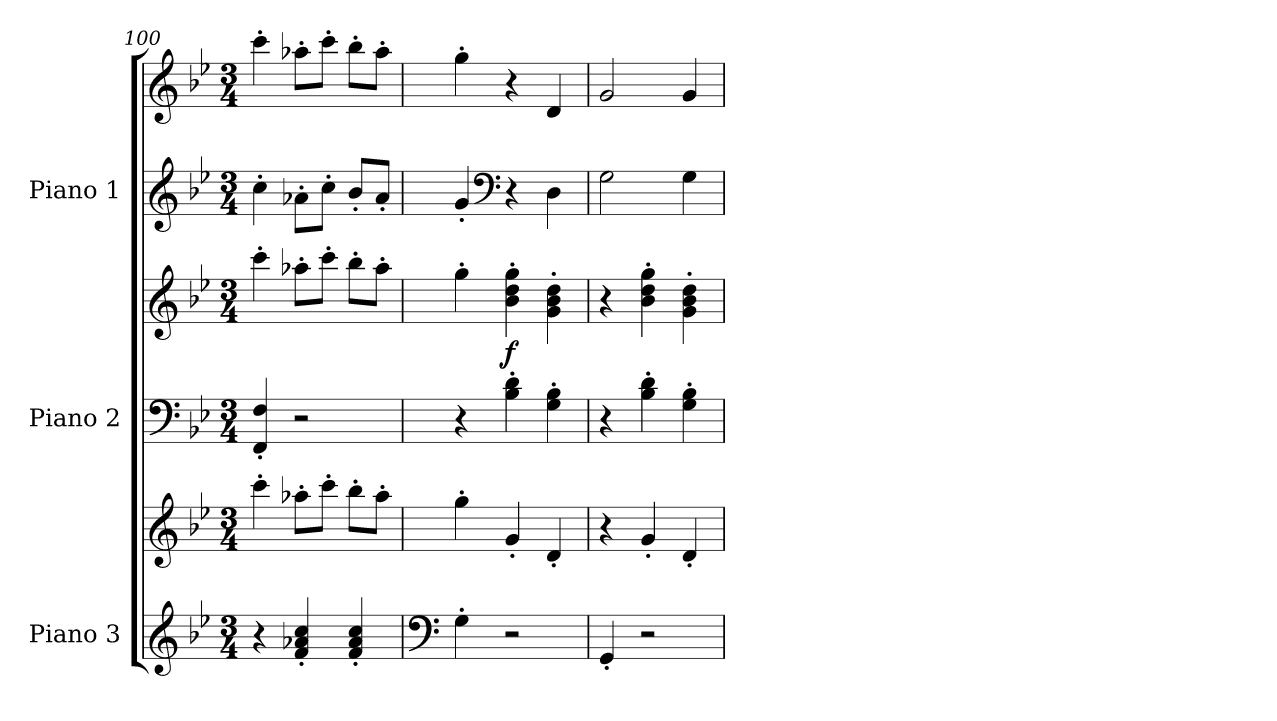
**kern	**kern	**kern	**kern	**dynam	**kern	**kern
*part3	*part3	*part2	*part2	*part2	*part1	*part1
*staff6	*staff5	*staff4	*staff3	*staff3/4	*staff2	*staff1
*I"Piano 3	*	*I"Piano 2	*	*	*I"Piano 1	*
*I'Pno. 3	*	*I'Pno. 2	*	*	*I'Pno. 1	*
*clefG2	*clefG2	*clefF4	*clefG2	*	*clefG2	*clefG2
*k[b-e-]	*k[b-e-]	*k[b-e-]	*k[b-e-]	*	*k[b-e-]	*k[b-e-]
*M3/4	*M3/4	*M3/4	*M3/4	*	*M3/4	*M3/4
=100	=100	=100	=100	=100	=100	=100
4r	4ccc'\	4FF/' 4F/'	4ccc'\	.	4cc'\	4ccc'\
4f/' 4a-X/' 4cc/'	8aa-X'\L	2r	8aa-X'\L	.	8a-X'\L	8aa-X'\L
.	8ccc'\J	.	8ccc'\J	.	8cc'\J	8ccc'\J
4f/' 4a-/' 4cc/'	8bb-'\L	.	8bb-'\L	.	8b-'/L	8bb-'\L
.	8aa-'\J	.	8aa-'\J	.	8a-'/J	8aa-'\J
!!LO:PB:g=z
=101	=101	=101	=101	=101	=101	=101
*clefF4	*	*	*	*	*	*
4G'\	4gg'\	4r	4gg'\	.	4g'/	4gg'\
*	*	*	*	*	*clefF4	*
!	!	!	!	!LO:DY:b	!	!
2r	4g'/	4B-\' 4d\'	4b-\' 4dd\' 4gg\'	f	4r	4r
.	4d'/	4G\' 4B-\'	4g\' 4b-\' 4dd\'	.	4D\	4d/
=102	=102	=102	=102	=102	=102	=102
4GG'/	4r	4r	4r	.	2G\	2g/
2r	4g'/	4B-\' 4d\'	4b-\' 4dd\' 4gg\'	.	.	.
.	4d'/	4G\' 4B-\'	4g\' 4b-\' 4dd\'	.	4G\	4g/
=	=	=	=	=	=	=
*-	*-	*-	*-	*-	*-	*-
